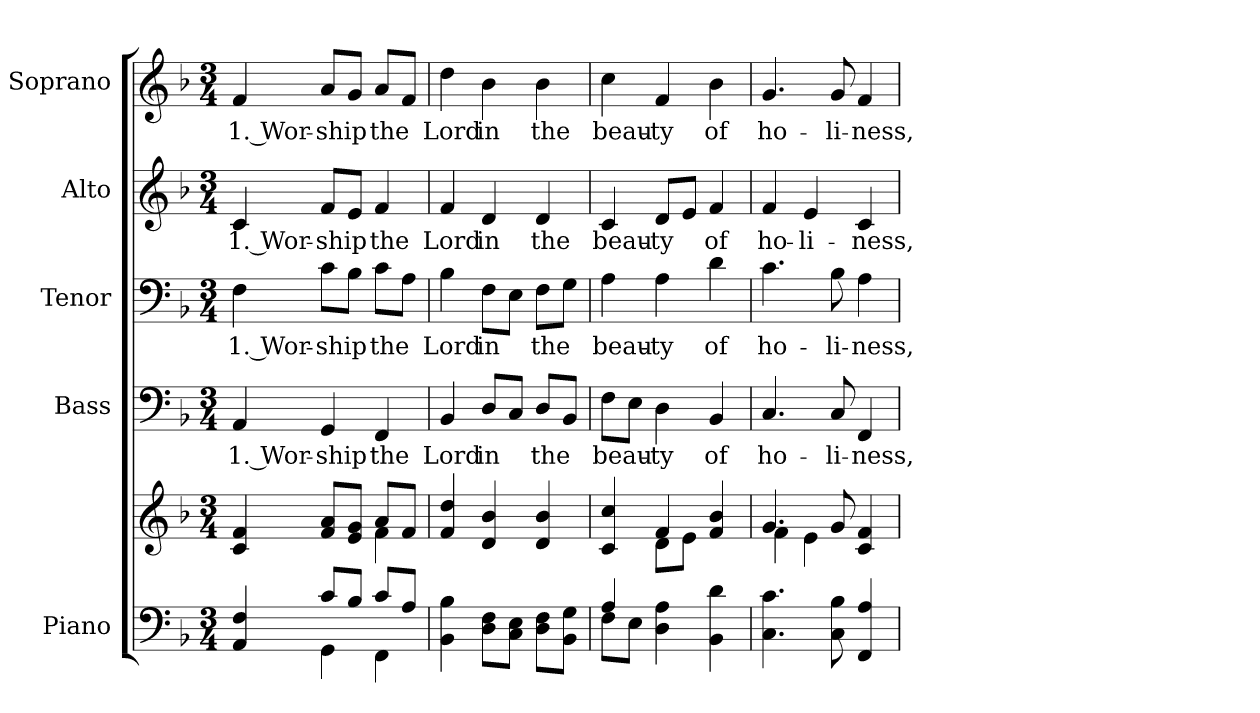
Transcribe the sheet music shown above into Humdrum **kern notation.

**kern	**kern	**kern	**text	**kern	**text	**kern	**text	**kern	**text
*part5	*part5	*part4	*part4	*part3	*part3	*part2	*part2	*part1	*part1
*staff6	*staff5	*staff4	*staff4	*staff3	*staff3	*staff2	*staff2	*staff1	*staff1
*I"Piano	*	*I"Bass	*	*I"Tenor	*	*I"Alto	*	*I"Soprano	*
*I'Pno.	*	*I'B.	*	*I'T.	*	*I'A.	*	*I'S.	*
!!LO:PB:g=z
*clefF4	*clefG2	*clefF4	*	*clefF4	*	*clefG2	*	*clefG2	*
*k[b-]	*k[b-]	*k[b-]	*	*k[b-]	*	*k[b-]	*	*k[b-]	*
*F:	*F:	*F:	*	*F:	*	*F:	*	*F:	*
*M3/4	*M3/4	*M3/4	*	*M3/4	*	*M3/4	*	*M3/4	*
*MM120	*MM120	*MM120	*	*MM120	*	*MM120	*	*MM120	*
=1	=1	=1	=1	=1	=1	=1	=1	=1	=1
*^	*^	*	*	*	*	*	*	*	*
!	!	!	!	!	!LO:LY:b:color=#000000	!	!	!	!	!	!
!	!	!	!	!	!	!	!LO:LY:b:color=#000000	!	!	!	!
!	!	!	!	!	!	!	!	!	!LO:LY:b:color=#000000	!	!
!	!	!	!	!	!	!	!	!	!	!	!LO:LY:b:color=#000000
4AAi/ 4Fi	4ryy	4ci/ 4fi	2ryy	4AAi/	1. Wor-	4Fi\	1. Wor-	4ci/	1. Wor-	4fi/	1. Wor-
!	!	!	!	!	!LO:LY:b:color=#000000	!	!	!	!	!	!
!	!	!	!	!	!	!	!LO:LY:b:color=#000000	!	!	!	!
!	!	!	!	!	!	!	!	!	!LO:LY:b:color=#000000	!	!
!	!	!	!	!	!	!	!	!	!	!	!LO:LY:b:color=#000000
8ci/L	4GGi\	8fi/ 8aiL	.	4GGi/	-ship	8ci\L	-ship	8fi/L	-ship	8ai/L	-ship
8B-i/J	.	8ei/ 8giJ	.	.	.	8B-i\J	.	8ei/J	.	8gi/J	.
!	!	!	!	!	!LO:LY:b:color=#000000	!	!	!	!	!	!
!	!	!	!	!	!	!	!LO:LY:b:color=#000000	!	!	!	!
!	!	!	!	!	!	!	!	!	!LO:LY:b:color=#000000	!	!
!	!	!	!	!	!	!	!	!	!	!	!LO:LY:b:color=#000000
8ci/L	4FFi\	8ai/L	4fi\	4FFi/	the	8ci\L	the	4fi/	the	8ai/L	the
8Ai/J	.	8fi/J	.	.	.	8Ai\J	.	.	.	8fi/J	.
*v	*v	*	*	*	*	*	*	*	*	*	*
*	*v	*v	*	*	*	*	*	*	*	*
=2	=2	=2	=2	=2	=2	=2	=2	=2	=2
!	!	!	!LO:LY:b:color=#000000	!	!	!	!	!	!
!	!	!	!	!	!LO:LY:b:color=#000000	!	!	!	!
!	!	!	!	!	!	!	!LO:LY:b:color=#000000	!	!
!	!	!	!	!	!	!	!	!	!LO:LY:b:color=#000000
4BB-i\ 4B-i	4fi/ 4ddi	4BB-i/	Lord	4B-i\	Lord	4fi/	Lord	4ddi\	Lord
!	!	!	!LO:LY:b:color=#000000	!	!	!	!	!	!
!	!	!	!	!	!LO:LY:b:color=#000000	!	!	!	!
!	!	!	!	!	!	!	!LO:LY:b:color=#000000	!	!
!	!	!	!	!	!	!	!	!	!LO:LY:b:color=#000000
8Di\ 8FiL	4di/ 4b-i	8Di/L	in	8Fi\L	in	4di/	in	4b-i\	in
8Ci\ 8EiJ	.	8Ci/J	.	8Ei\J	.	.	.	.	.
!	!	!	!LO:LY:b:color=#000000	!	!	!	!	!	!
!	!	!	!	!	!LO:LY:b:color=#000000	!	!	!	!
!	!	!	!	!	!	!	!LO:LY:b:color=#000000	!	!
!	!	!	!	!	!	!	!	!	!LO:LY:b:color=#000000
8Di\ 8FiL	4di/ 4b-i	8Di/L	the	8Fi\L	the	4di/	the	4b-i\	the
8BB-i\ 8GiJ	.	8BB-i/J	.	8Gi\J	.	.	.	.	.
=3	=3	=3	=3	=3	=3	=3	=3	=3	=3
*^	*^	*	*	*	*	*	*	*	*
!	!	!	!	!	!LO:LY:b:color=#000000	!	!	!	!	!	!
!	!	!	!	!	!	!	!LO:LY:b:color=#000000	!	!	!	!
!	!	!	!	!	!	!	!	!	!LO:LY:b:color=#000000	!	!
!	!	!	!	!	!	!	!	!	!	!	!LO:LY:b:color=#000000
4Ai/	8Fi\L	4ci/ 4cci	4ryy	8Fi\L	beau-	4Ai\	beau-	4ci/	beau-	4cci\	beau-
.	8Ei\J	.	.	8Ei\J	.	.	.	.	.	.	.
!	!	!	!	!	!LO:LY:b:color=#000000	!	!	!	!	!	!
!	!	!	!	!	!	!	!LO:LY:b:color=#000000	!	!	!	!
!	!	!	!	!	!	!	!	!	!LO:LY:b:color=#000000	!	!
!	!	!	!	!	!	!	!	!	!	!	!LO:LY:b:color=#000000
4Di\ 4Ai	4ryy	4fi/	8di\L	4Di\	-ty	4Ai\	-ty	8di/L	-ty	4fi/	-ty
.	.	.	8ei\J	.	.	.	.	8ei/J	.	.	.
!	!	!	!	!	!LO:LY:b:color=#000000	!	!	!	!	!	!
!	!	!	!	!	!	!	!LO:LY:b:color=#000000	!	!	!	!
!	!	!	!	!	!	!	!	!	!LO:LY:b:color=#000000	!	!
!	!	!	!	!	!	!	!	!	!	!	!LO:LY:b:color=#000000
4BB-i\ 4di	4ryy	4fi/ 4b-i	4ryy	4BB-i/	of	4di\	of	4fi/	of	4b-i\	of
*v	*v	*	*	*	*	*	*	*	*	*	*
!!LO:PB:g=z
=4	=4	=4	=4	=4	=4	=4	=4	=4	=4	=4
*^	*	*	*	*	*	*	*	*	*	*
!	!	!	!	!	!LO:LY:b:color=#000000	!	!	!	!	!	!
*v	*v	*	*	*	*	*	*	*	*	*	*
*^	*	*	*	*	*	*	*	*	*	*
!	!	!	!	!	!	!	!LO:LY:b:color=#000000	!	!	!	!
*v	*v	*	*	*	*	*	*	*	*	*	*
*^	*	*	*	*	*	*	*	*	*	*
!	!	!	!	!	!	!	!	!	!LO:LY:b:color=#000000	!	!
*v	*v	*	*	*	*	*	*	*	*	*	*
*^	*	*	*	*	*	*	*	*	*	*
!	!	!	!	!	!	!	!	!	!	!	!LO:LY:b:color=#000000
*v	*v	*	*	*	*	*	*	*	*	*	*
4.Ci\ 4.ci	4.gi/	4fi\	4.Ci/	ho-	4.ci\	ho-	4fi/	ho-	4.gi/	ho-
!	!	!	!	!	!	!	!	!LO:LY:b:color=#000000	!	!
.	.	4ei\	.	.	.	.	4ei/	-li-	.	.
!	!	!	!	!LO:LY:b:color=#000000	!	!	!	!	!	!
!	!	!	!	!	!	!LO:LY:b:color=#000000	!	!	!	!
!	!	!	!	!	!	!	!	!	!	!LO:LY:b:color=#000000
8Ci\ 8B-i	8gi/	.	8Ci/	-li-	8B-i\	-li-	.	.	8gi/	-li-
!	!	!	!	!LO:LY:b:color=#000000	!	!	!	!	!	!
!	!	!	!	!	!	!LO:LY:b:color=#000000	!	!	!	!
!	!	!	!	!	!	!	!	!LO:LY:b:color=#000000	!	!
!	!	!	!	!	!	!	!	!	!	!LO:LY:b:color=#000000
4FFi/ 4Ai	4ci/ 4fi	4ryy	4FFi/	-ness,	4Ai\	-ness,	4ci/	-ness,	4fi/	-ness,
*	*v	*v	*	*	*	*	*	*	*	*
=	=	=	=	=	=	=	=	=	=
*-	*-	*-	*-	*-	*-	*-	*-	*-	*-
